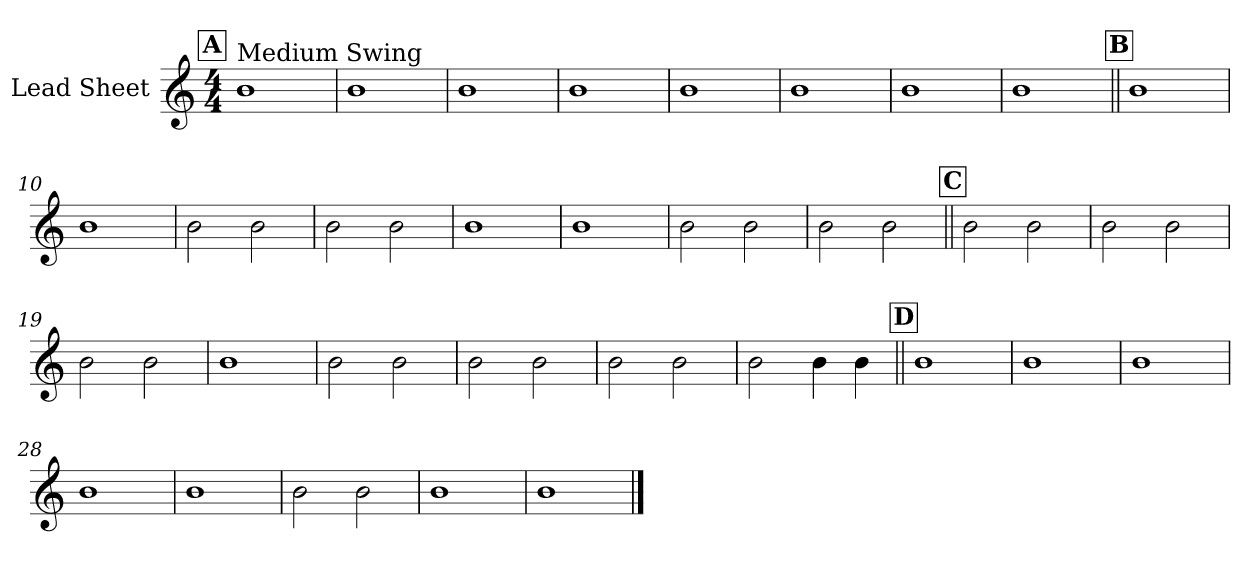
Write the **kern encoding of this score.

**kern
*part1
*staff1
*I"Lead Sheet
*clefG2
*k[]
*M4/4
!!LO:REH:place=s1:a:fs=14:t=A
=1
!LO:TX:a:t=Medium Swing
1b
=2
1b
=3
1b
=4
1b
!!LO:LB:g=z
=5
1b
=6
1b
=7
1b
=8
1b
!!LO:LB:g=z
!!LO:REH:place=s1:a:fs=14:t=B
=9||
1b
=10
1b
=11
2b\
2b\
=12
2b\
2b\
!!LO:LB:g=z
=13
1b
=14
1b
=15
2b\
2b\
=16
2b\
2b\
!!LO:LB:g=z
!!LO:REH:place=s1:a:fs=14:t=C
=17||
2b\
2b\
=18
2b\
2b\
=19
2b\
2b\
=20
1b
!!LO:LB:g=z
=21
2b\
2b\
=22
2b\
2b\
=23
2b\
2b\
=24
2b\
4b\
4b\
!!LO:LB:g=z
!!LO:REH:place=s1:a:fs=14:t=D
=25||
1b
=26
1b
=27
1b
=28
1b
!!LO:LB:g=z
=29
1b
=30
2b\
2b\
=31
1b
=32
1b
==
*-
